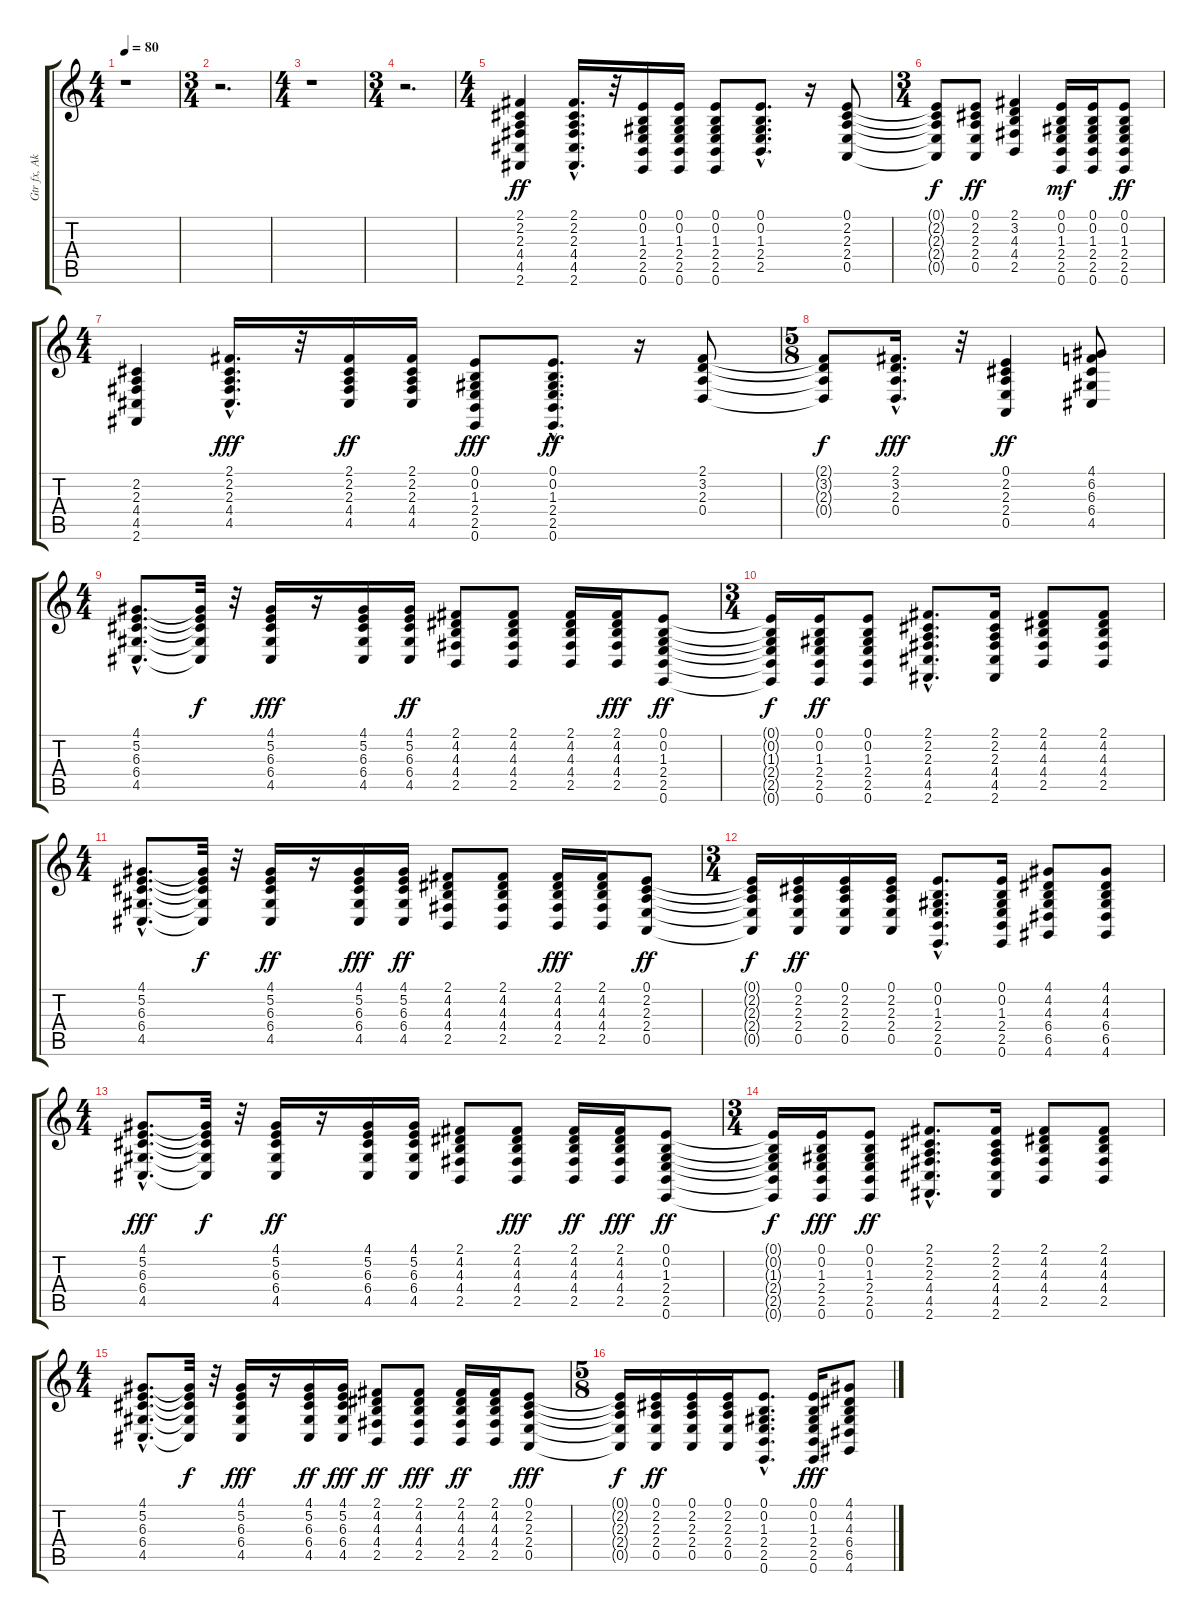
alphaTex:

\track ("Gtr fx, Ak. gtr komp" "Gtr fx, Ak") {instrument guitarfretnoise}
\staff {score tabs}
\tuning (E4 B3 G3 D3 A2 E2) {hide}
\ts (4 4)
\tempo 80
\clef g2
\ks c
r.1{dy f} |
\ts (3 4)
r.2{d} |
\ts (4 4)
r.1 |
\ts (3 4)
r.2{d} |
\ts (4 4)
(2.1 2.2 2.3 4.4 4.5 2.6).4{dy ff volume 7 balance 12 instrument acousticguitarsteel} (2.1{hac} 2.2{hac} 2.3{hac} 4.4{hac} 4.5{hac} 2.6{hac}).16{d} r.32 (0.1 0.2 1.3 2.4 2.5 0.6).16 (0.1 0.2 1.3 2.4 2.5 0.6).16 (0.1 0.2 1.3 2.4 2.5 0.6).8 (0.1{hac} 0.2{hac} 1.3{hac} 2.4{hac} 2.5{hac}).8{d} r.16 (0.1 2.2 2.3 2.4 0.5).8 |
\ts (3 4)
(0.1{t} 2.2{t} 2.3{t} 2.4{t} 0.5{t}).8{dy f} (0.1 2.2 2.3 2.4 0.5).8{dy ff} (2.1 3.2 4.3 4.4 2.5).4 (0.1 0.2 1.3 2.4 2.5 0.6).16{dy mf} (0.1 0.2 1.3 2.4 2.5 0.6).16 (0.1 0.2 1.3 2.4 2.5 0.6).8{dy ff} |
\ts (4 4)
(2.2 2.3 4.4 4.5 2.6).4 (2.1{hac} 2.2{hac} 2.3{hac} 4.4{hac} 4.5{hac}).16{d dy fff} r.32 (2.1 2.2 2.3 4.4 4.5).16{dy ff} (2.1 2.2 2.3 4.4 4.5).16 (0.1 0.2 1.3 2.4 2.5 0.6).8{dy fff} (0.1{hac} 0.2{hac} 1.3{hac} 2.4{hac} 2.5{hac} 0.6{hac}).8{d dy ff} r.16 (2.1 3.2 2.3 0.4).8 |
\ts (5 8)
(2.1{t} 3.2{t} 2.3{t} 0.4{t}).8{dy f} (2.1{hac} 3.2{hac} 2.3{hac} 0.4{hac}).16{d dy fff} r.32 (0.1 2.2 2.3 2.4 0.5).4{dy ff} (4.1 6.2 6.3 6.4 4.5).8 |
\ts (4 4)
(4.1{hac} 5.2{hac} 6.3{hac} 6.4{hac} 4.5{hac}).8{d} (4.1{t} 5.2{t} 6.3{t} 6.4{t} 4.5{t}).32{dy f} r.32 (4.1 5.2 6.3 6.4 4.5).16{dy fff} r.16 (4.1 5.2 6.3 6.4 4.5).16 (4.1 5.2 6.3 6.4 4.5).16{dy ff} (2.1 4.2 4.3 4.4 2.5).8 (2.1 4.2 4.3 4.4 2.5).8 (2.1 4.2 4.3 4.4 2.5).16 (2.1 4.2 4.3 4.4 2.5).16{dy fff} (0.1 0.2 1.3 2.4 2.5 0.6).8{dy ff} |
\ts (3 4)
(0.1{t} 0.2{t} 1.3{t} 2.4{t} 2.5{t} 0.6{t}).16{dy f} (0.1 0.2 1.3 2.4 2.5 0.6).16{dy ff} (0.1 0.2 1.3 2.4 2.5 0.6).8 (2.1{hac} 2.2{hac} 2.3{hac} 4.4{hac} 4.5{hac} 2.6{hac}).8{d} (2.1 2.2 2.3 4.4 4.5 2.6).16 (2.1 4.2 4.3 4.4 2.5).8 (2.1 4.2 4.3 4.4 2.5).8 |
\ts (4 4)
(4.1{hac} 5.2{hac} 6.3{hac} 6.4{hac} 4.5{hac}).8{d} (4.1{t} 5.2{t} 6.3{t} 6.4{t} 4.5{t}).32{dy f} r.32 (4.1 5.2 6.3 6.4 4.5).16{dy ff} r.16 (4.1 5.2 6.3 6.4 4.5).16{dy fff} (4.1 5.2 6.3 6.4 4.5).16{dy ff} (2.1 4.2 4.3 4.4 2.5).8 (2.1 4.2 4.3 4.4 2.5).8 (2.1 4.2 4.3 4.4 2.5).16{dy fff} (2.1 4.2 4.3 4.4 2.5).16 (0.1 2.2 2.3 2.4 0.5).8{dy ff} |
\ts (3 4)
(0.1{t} 2.2{t} 2.3{t} 2.4{t} 0.5{t}).16{dy f} (0.1 2.2 2.3 2.4 0.5).16{dy ff} (0.1 2.2 2.3 2.4 0.5).16 (0.1 2.2 2.3 2.4 0.5).16 (0.1{hac} 0.2{hac} 1.3{hac} 2.4{hac} 2.5{hac} 0.6{hac}).8{d} (0.1 0.2 1.3 2.4 2.5 0.6).16 (4.1 4.2 4.3 6.4 6.5 4.6).8 (4.1 4.2 4.3 6.4 6.5 4.6).8 |
\ts (4 4)
(4.1{hac} 5.2{hac} 6.3{hac} 6.4{hac} 4.5{hac}).8{d dy fff} (4.1{t} 5.2{t} 6.3{t} 6.4{t} 4.5{t}).32{dy f} r.32 (4.1 5.2 6.3 6.4 4.5).16{dy ff} r.16 (4.1 5.2 6.3 6.4 4.5).16 (4.1 5.2 6.3 6.4 4.5).16 (2.1 4.2 4.3 4.4 2.5).8 (2.1 4.2 4.3 4.4 2.5).8{dy fff} (2.1 4.2 4.3 4.4 2.5).16{dy ff} (2.1 4.2 4.3 4.4 2.5).16{dy fff} (0.1 0.2 1.3 2.4 2.5 0.6).8{dy ff} |
\ts (3 4)
(0.1{t} 0.2{t} 1.3{t} 2.4{t} 2.5{t} 0.6{t}).16{dy f} (0.1 0.2 1.3 2.4 2.5 0.6).16{dy fff} (0.1 0.2 1.3 2.4 2.5 0.6).8{dy ff} (2.1{hac} 2.2{hac} 2.3{hac} 4.4{hac} 4.5{hac} 2.6{hac}).8{d} (2.1 2.2 2.3 4.4 4.5 2.6).16 (2.1 4.2 4.3 4.4 2.5).8 (2.1 4.2 4.3 4.4 2.5).8 |
\ts (4 4)
(4.1{hac} 5.2{hac} 6.3{hac} 6.4{hac} 4.5{hac}).8{d} (4.1{t} 5.2{t} 6.3{t} 6.4{t} 4.5{t}).32{dy f} r.32 (4.1 5.2 6.3 6.4 4.5).16{dy fff} r.16 (4.1 5.2 6.3 6.4 4.5).16{dy ff} (4.1 5.2 6.3 6.4 4.5).16{dy fff} (2.1 4.2 4.3 4.4 2.5).8{dy ff} (2.1 4.2 4.3 4.4 2.5).8{dy fff} (2.1 4.2 4.3 4.4 2.5).16{dy ff} (2.1 4.2 4.3 4.4 2.5).16 (0.1 2.2 2.3 2.4 0.5).8{dy fff} |
\ts (5 8)
(0.1{t} 2.2{t} 2.3{t} 2.4{t} 0.5{t}).16{dy f} (0.1 2.2 2.3 2.4 0.5).16{dy ff} (0.1 2.2 2.3 2.4 0.5).16 (0.1 2.2 2.3 2.4 0.5).16 (0.1{hac} 0.2{hac} 1.3{hac} 2.4{hac} 2.5{hac} 0.6{hac}).8{d} (0.1 0.2 1.3 2.4 2.5 0.6).16{dy fff} (4.1 4.2 4.3 6.4 6.5 4.6).8
